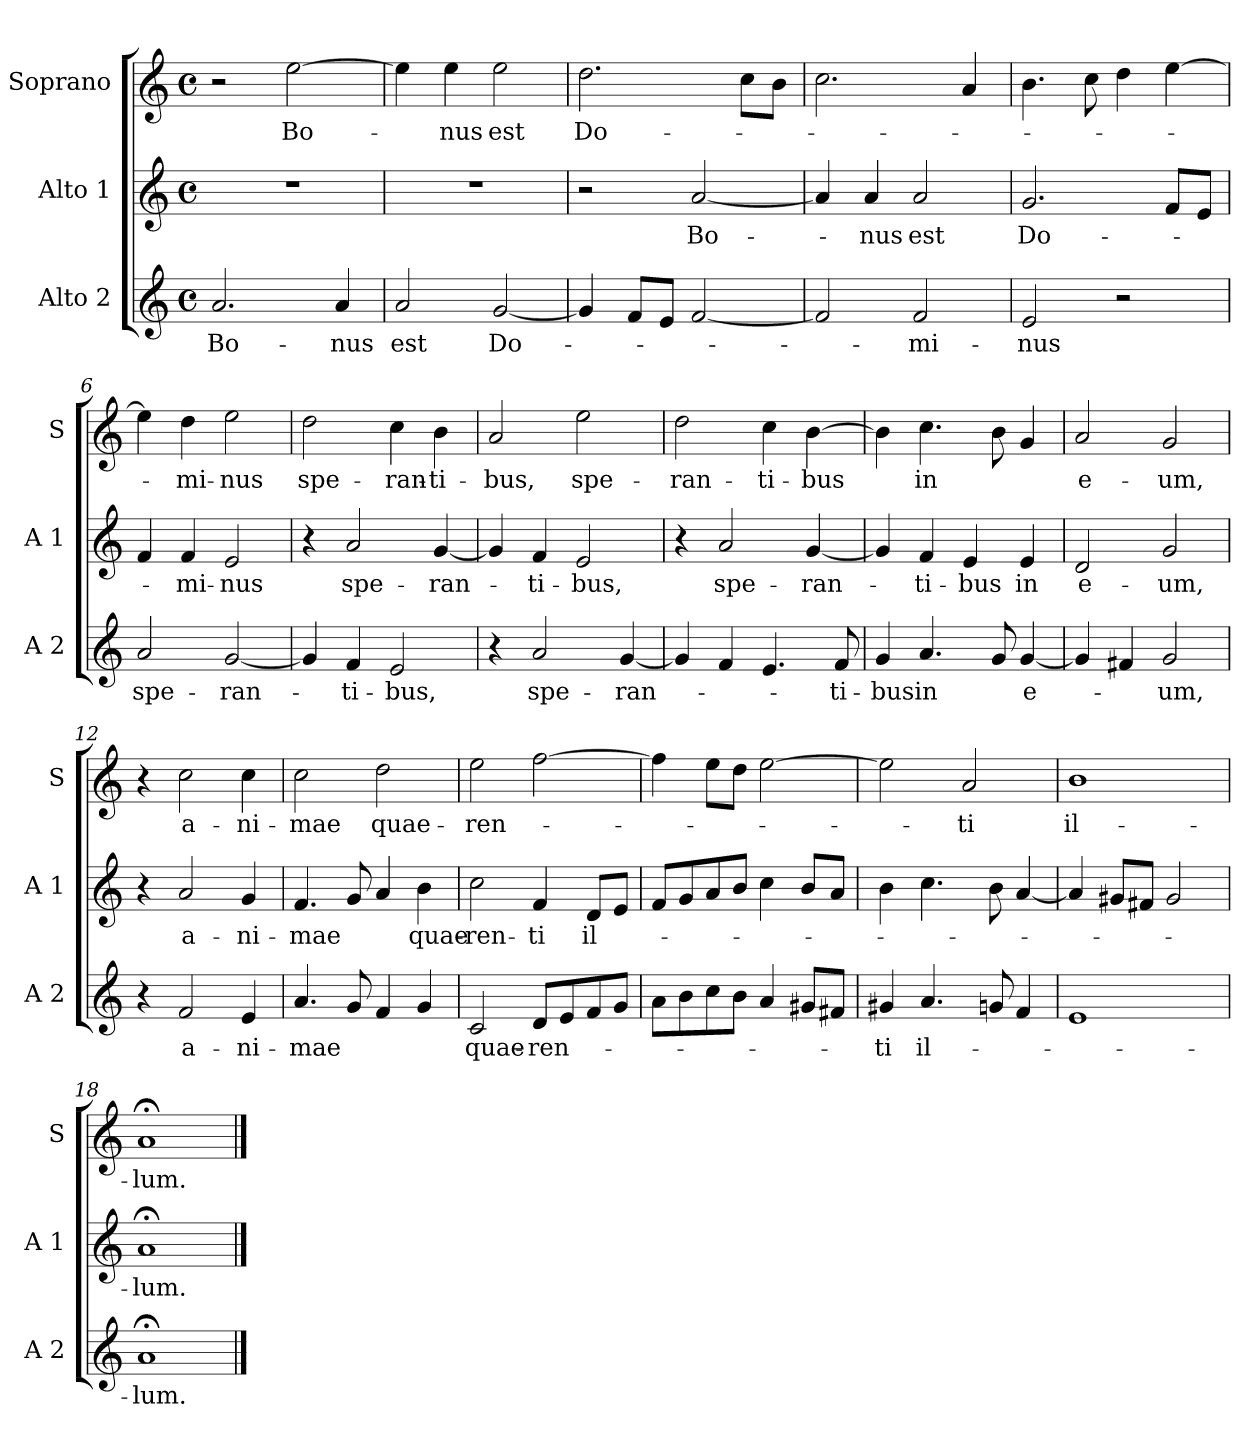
**kern	**text	**kern	**text	**kern	**text
*part3	*part3	*part2	*part2	*part1	*part1
*staff3	*staff3	*staff2	*staff2	*staff1	*staff1
*I"Alto 2	*	*I"Alto 1	*	*I"Soprano	*
*I'A 2	*	*I'A 1	*	*I'S	*
*clefG2	*	*clefG2	*	*clefG2	*
*k[]	*	*k[]	*	*k[]	*
*C:	*	*C:	*	*C:	*
*M4/4	*	*M4/4	*	*M4/4	*
*met(c)	*	*met(c)	*	*met(c)	*
=1	=1	=1	=1	=1	=1
!	!LO:LY:b	!	!	!	!
2.a/	Bo-	1r	.	2r	.
!	!	!	!	!	!LO:LY:b
.	.	.	.	[2ee\	Bo-
!	!LO:LY:b	!	!	!	!
4a/	-nus	.	.	.	.
=2	=2	=2	=2	=2	=2
!	!LO:LY:b	!	!	!	!
2a/	est	1r	.	4ee\]	.
!	!	!	!	!	!LO:LY:b
.	.	.	.	4ee\	-nus
!	!LO:LY:b	!	!	!	!LO:LY:b
[2g/	Do-	.	.	2ee\	est
=3	=3	=3	=3	=3	=3
!	!	!	!	!	!LO:LY:b
4g/]	.	2r	.	2.dd\	Do-
8f/L	.	.	.	.	.
8e/J	.	.	.	.	.
!	!	!	!LO:LY:b	!	!
[2f/	.	[2a/	Bo-	.	.
.	.	.	.	8cc\L	.
.	.	.	.	8b\J	.
=4	=4	=4	=4	=4	=4
2f/]	.	4a/]	.	2.cc\	.
!	!	!	!LO:LY:b	!	!
.	.	4a/	-nus	.	.
!	!LO:LY:b	!	!LO:LY:b	!	!
2f/	-mi-	2a/	est	.	.
.	.	.	.	4a/	.
!!LO:LB:g=z
=5	=5	=5	=5	=5	=5
!	!LO:LY:b	!	!LO:LY:b	!	!
2e/	-nus	2.g/	Do-	4.b\	.
.	.	.	.	8cc\	.
2r	.	.	.	4dd\	.
.	.	8f/L	.	[4ee\	.
.	.	8e/J	.	.	.
=6	=6	=6	=6	=6	=6
!	!LO:LY:b	!	!	!	!
2a/	spe-	4f/	.	4ee\]	.
!	!	!	!LO:LY:b	!	!LO:LY:b
.	.	4f/	-mi-	4dd\	-mi-
!	!LO:LY:b	!	!LO:LY:b	!	!LO:LY:b
[2g/	-ran-	2e/	-nus	2ee\	-nus
=7	=7	=7	=7	=7	=7
!	!	!	!	!	!LO:LY:b
4g/]	.	4r	.	2dd\	spe-
!	!LO:LY:b	!	!LO:LY:b	!	!
4f/	-ti-	2a/	spe-	.	.
!	!LO:LY:b	!	!	!	!LO:LY:b
2e/	-bus,	.	.	4cc\	-ran-
!	!	!	!LO:LY:b	!	!LO:LY:b
.	.	[4g/	-ran-	4b\	-ti-
=8	=8	=8	=8	=8	=8
!	!	!	!	!	!LO:LY:b
4r	.	4g/]	.	2a/	-bus,
!	!LO:LY:b	!	!LO:LY:b	!	!
2a/	spe-	4f/	-ti-	.	.
!	!	!	!LO:LY:b	!	!LO:LY:b
.	.	2e/	-bus,	2ee\	spe-
!	!LO:LY:b	!	!	!	!
[4g/	-ran-	.	.	.	.
=9	=9	=9	=9	=9	=9
!	!	!	!	!	!LO:LY:b
4g/]	.	4r	.	2dd\	-ran-
!	!	!	!LO:LY:b	!	!
4f/	.	2a/	spe-	.	.
!	!	!	!	!	!LO:LY:b
4.e/	.	.	.	4cc\	-ti-
!	!	!	!LO:LY:b	!	!LO:LY:b
.	.	[4g/	-ran-	[4b\	-bus
!	!LO:LY:b	!	!	!	!
8f/	-ti-	.	.	.	.
!!LO:LB:g=z
=10	=10	=10	=10	=10	=10
!	!LO:LY:b	!	!	!	!
4g/	-bus	4g/]	.	4b\]	.
!	!LO:LY:b	!	!LO:LY:b	!	!LO:LY:b
4.a/	in	4f/	-ti-	4.cc\	in
!	!	!	!LO:LY:b	!	!
.	.	4e/	-bus	.	.
8g/	.	.	.	8b\	.
!	!LO:LY:b	!	!LO:LY:b	!	!
[4g/	e-	4e/	in	4g/	.
=11	=11	=11	=11	=11	=11
!	!	!	!LO:LY:b	!	!LO:LY:b
4g/]	.	2d/	e-	2a/	e-
4f#X/	.	.	.	.	.
!	!LO:LY:b	!	!LO:LY:b	!	!LO:LY:b
2g/	-um,	2g/	-um,	2g/	-um,
=12	=12	=12	=12	=12	=12
4r	.	4r	.	4r	.
!	!LO:LY:b	!	!LO:LY:b	!	!LO:LY:b
2f/	a-	2a/	a-	2cc\	a-
!	!LO:LY:b	!	!LO:LY:b	!	!LO:LY:b
4e/	-ni-	4g/	-ni-	4cc\	-ni-
=13	=13	=13	=13	=13	=13
!	!LO:LY:b	!	!LO:LY:b	!	!LO:LY:b
4.a/	-mae	4.f/	-mae	2cc\	-mae
8g/	.	8g/	.	.	.
!	!	!	!	!	!LO:LY:b
4f/	.	4a/	.	2dd\	quae-
!	!	!	!LO:LY:b	!	!
4g/	.	4b\	quae-	.	.
=14	=14	=14	=14	=14	=14
!	!LO:LY:b	!	!LO:LY:b	!	!LO:LY:b
2c/	quae-	2cc\	-ren-	2ee\	-ren-
!	!LO:LY:b	!	!LO:LY:b	!	!
8d/L	-ren-	4f/	-ti	[2ff\	.
8e/	.	.	.	.	.
!	!	!	!LO:LY:b	!	!
8f/	.	8d/L	il-	.	.
8g/J	.	8e/J	.	.	.
!!LO:LB:g=z
=15	=15	=15	=15	=15	=15
8a\L	.	8f/L	.	4ff\]	.
8b\	.	8g/	.	.	.
8cc\	.	8a/	.	8ee\L	.
8b\J	.	8b/J	.	8dd\J	.
4a/	.	4cc\	.	[2ee\	.
8g#X/L	.	8b/L	.	.	.
8f#X/J	.	8a/J	.	.	.
=16	=16	=16	=16	=16	=16
!	!LO:LY:b	!	!	!	!
4g#X/	-ti	4b\	.	2ee\]	.
!	!LO:LY:b	!	!	!	!
4.a/	il-	4.cc\	.	.	.
!	!	!	!	!	!LO:LY:b
.	.	.	.	2a/	-ti
8gn/	.	8b\	.	.	.
4f/	.	[4a/	.	.	.
=17	=17	=17	=17	=17	=17
!	!	!	!	!	!LO:LY:b
1e	.	4a/]	.	1b	il-
.	.	8g#X/L	.	.	.
.	.	8f#X/J	.	.	.
.	.	2g#/	.	.	.
=18	=18	=18	=18	=18	=18
!	!LO:LY:b	!	!LO:LY:b	!	!LO:LY:b
1a;<	-lum.	1a;<	-lum.	1a;<	-lum.
==	==	==	==	==	==
*-	*-	*-	*-	*-	*-
